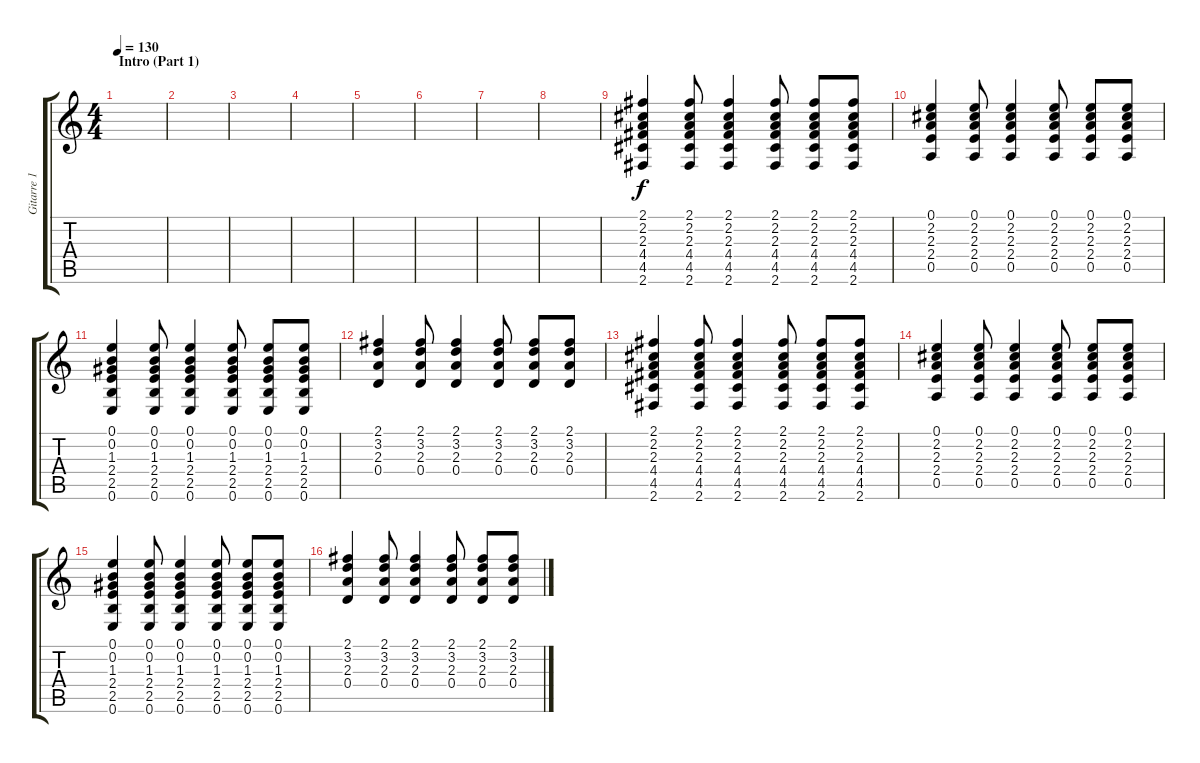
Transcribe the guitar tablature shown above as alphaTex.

\track ("Gitarre 1" "Gitarre 1") {instrument acousticguitarsteel}
\staff {score tabs}
\tuning (E4 B3 G3 D3 A2 E2) {hide}
\ts (4 4)
\section ("" "Intro (Part 1)")
\tempo 130
\clef g2
\ks c
|
|
|
|
|
|
|
|
(2.1 2.2 2.3 4.4 4.5 2.6).4 (2.1 2.2 2.3 4.4 4.5 2.6).8 (2.1 2.2 2.3 4.4 4.5 2.6).4 (2.1 2.2 2.3 4.4 4.5 2.6).8 (2.1 2.2 2.3 4.4 4.5 2.6).8 (2.1 2.2 2.3 4.4 4.5 2.6).8 |
(0.1 2.2 2.3 2.4 0.5).4 (0.1 2.2 2.3 2.4 0.5).8 (0.1 2.2 2.3 2.4 0.5).4 (0.1 2.2 2.3 2.4 0.5).8 (0.1 2.2 2.3 2.4 0.5).8 (0.1 2.2 2.3 2.4 0.5).8 |
(0.1 0.2 1.3 2.4 2.5 0.6).4 (0.1 0.2 1.3 2.4 2.5 0.6).8 (0.1 0.2 1.3 2.4 2.5 0.6).4 (0.1 0.2 1.3 2.4 2.5 0.6).8 (0.1 0.2 1.3 2.4 2.5 0.6).8 (0.1 0.2 1.3 2.4 2.5 0.6).8 |
(2.1 3.2 2.3 0.4).4 (2.1 3.2 2.3 0.4).8 (2.1 3.2 2.3 0.4).4 (2.1 3.2 2.3 0.4).8 (2.1 3.2 2.3 0.4).8 (2.1 3.2 2.3 0.4).8 |
(2.1 2.2 2.3 4.4 4.5 2.6).4 (2.1 2.2 2.3 4.4 4.5 2.6).8 (2.1 2.2 2.3 4.4 4.5 2.6).4 (2.1 2.2 2.3 4.4 4.5 2.6).8 (2.1 2.2 2.3 4.4 4.5 2.6).8 (2.1 2.2 2.3 4.4 4.5 2.6).8 |
(0.1 2.2 2.3 2.4 0.5).4 (0.1 2.2 2.3 2.4 0.5).8 (0.1 2.2 2.3 2.4 0.5).4 (0.1 2.2 2.3 2.4 0.5).8 (0.1 2.2 2.3 2.4 0.5).8 (0.1 2.2 2.3 2.4 0.5).8 |
(0.1 0.2 1.3 2.4 2.5 0.6).4 (0.1 0.2 1.3 2.4 2.5 0.6).8 (0.1 0.2 1.3 2.4 2.5 0.6).4 (0.1 0.2 1.3 2.4 2.5 0.6).8 (0.1 0.2 1.3 2.4 2.5 0.6).8 (0.1 0.2 1.3 2.4 2.5 0.6).8 |
(2.1 3.2 2.3 0.4).4 (2.1 3.2 2.3 0.4).8 (2.1 3.2 2.3 0.4).4 (2.1 3.2 2.3 0.4).8 (2.1 3.2 2.3 0.4).8 (2.1 3.2 2.3 0.4).8
